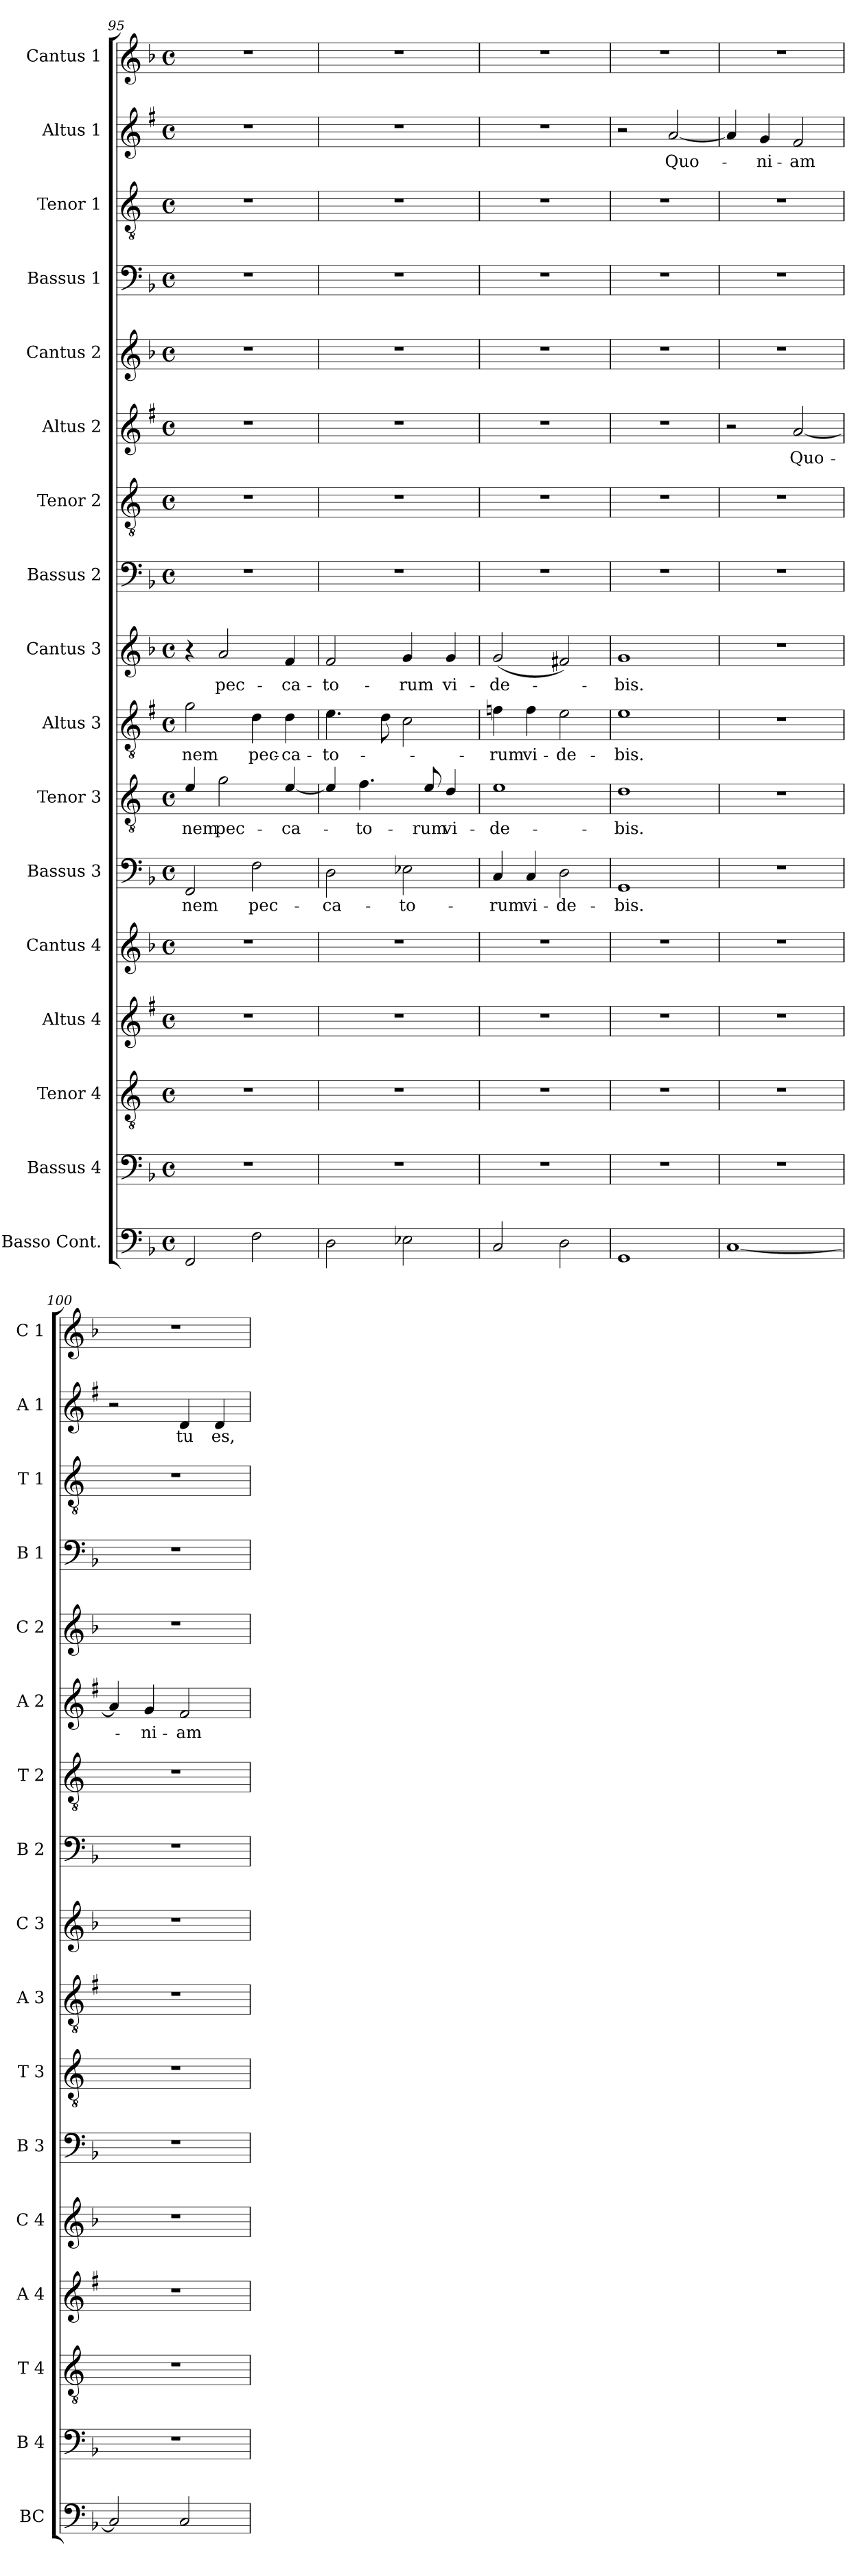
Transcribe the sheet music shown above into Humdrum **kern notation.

**kern	**kern	**kern	**kern	**kern	**kern	**text	**kern	**text	**kern	**text	**kern	**text	**kern	**kern	**kern	**text	**kern	**kern	**kern	**kern	**text	**kern
*part17	*part16	*part15	*part14	*part13	*part12	*part12	*part11	*part11	*part10	*part10	*part9	*part9	*part8	*part7	*part6	*part6	*part5	*part4	*part3	*part2	*part2	*part1
*staff17	*staff16	*staff15	*staff14	*staff13	*staff12	*staff12	*staff11	*staff11	*staff10	*staff10	*staff9	*staff9	*staff8	*staff7	*staff6	*staff6	*staff5	*staff4	*staff3	*staff2	*staff2	*staff1
*I"Basso Cont.	*I"Bassus 4	*I"Tenor 4	*I"Altus 4	*I"Cantus 4	*I"Bassus 3	*	*I"Tenor 3	*	*I"Altus 3	*	*I"Cantus 3	*	*I"Bassus 2	*I"Tenor 2	*I"Altus 2	*	*I"Cantus 2	*I"Bassus 1	*I"Tenor 1	*I"Altus 1	*	*I"Cantus 1
*I'BC	*I'B 4	*I'T 4	*I'A 4	*I'C 4	*I'B 3	*	*I'T 3	*	*I'A 3	*	*I'C 3	*	*I'B 2	*I'T 2	*I'A 2	*	*I'C 2	*I'B 1	*I'T 1	*I'A 1	*	*I'C 1
*clefF4	*clefF4	*clefGv2	*clefG2	*clefG2	*clefF4	*	*clefGv2	*	*clefGv2	*	*clefG2	*	*clefF4	*clefGv2	*clefG2	*	*clefG2	*clefF4	*clefGv2	*clefG2	*	*clefG2
*	*	*ITrd4c7	*ITrd1c2	*	*	*	*ITrd4c7	*	*ITrd1c2	*	*	*	*	*ITrd4c7	*ITrd1c2	*	*	*	*ITrd4c7	*ITrd1c2	*	*
*k[b-]	*k[b-]	*k[b-]	*k[b-]	*k[b-]	*k[b-]	*	*k[b-]	*	*k[b-]	*	*k[b-]	*	*k[b-]	*k[b-]	*k[b-]	*	*k[b-]	*k[b-]	*k[b-]	*k[b-]	*	*k[b-]
*F:	*F:	*F:	*F:	*F:	*F:	*	*F:	*	*F:	*	*F:	*	*F:	*F:	*F:	*	*F:	*F:	*F:	*F:	*	*F:
*M4/4	*M4/4	*M4/4	*M4/4	*M4/4	*M4/4	*	*M4/4	*	*M4/4	*	*M4/4	*	*M4/4	*M4/4	*M4/4	*	*M4/4	*M4/4	*M4/4	*M4/4	*	*M4/4
*met(c)	*met(c)	*met(c)	*met(c)	*met(c)	*met(c)	*	*met(c)	*	*met(c)	*	*met(c)	*	*met(c)	*met(c)	*met(c)	*	*met(c)	*met(c)	*met(c)	*met(c)	*	*met(c)
=95	=95	=95	=95	=95	=95	=95	=95	=95	=95	=95	=95	=95	=95	=95	=95	=95	=95	=95	=95	=95	=95	=95
!	!	!	!	!	!	!LO:LY:b	!	!LO:LY:b	!	!LO:LY:b	!	!	!	!	!	!	!	!	!	!	!	!
2FF/	1r	1r	1r	1r	2FF/	-nem	4A/	-nem	2f\	-nem	4r	.	1r	1r	1r	.	1r	1r	1r	1r	.	1r
!	!	!	!	!	!	!	!	!LO:LY:b	!	!	!	!LO:LY:b	!	!	!	!	!	!	!	!	!	!
.	.	.	.	.	.	.	2c\	pec-	.	.	2a/	pec-	.	.	.	.	.	.	.	.	.	.
!	!	!	!	!	!	!LO:LY:b	!	!	!	!LO:LY:b	!	!	!	!	!	!	!	!	!	!	!	!
2F\	.	.	.	.	2F\	pec-	.	.	4c\	pec-	.	.	.	.	.	.	.	.	.	.	.	.
!	!	!	!	!	!	!	!	!LO:LY:b	!	!LO:LY:b	!	!LO:LY:b	!	!	!	!	!	!	!	!	!	!
.	.	.	.	.	.	.	[4A/	-ca-	4c\	-ca-	4f/	-ca-	.	.	.	.	.	.	.	.	.	.
=96	=96	=96	=96	=96	=96	=96	=96	=96	=96	=96	=96	=96	=96	=96	=96	=96	=96	=96	=96	=96	=96	=96
!	!	!	!	!	!	!LO:LY:b	!	!	!	!LO:LY:b	!	!LO:LY:b	!	!	!	!	!	!	!	!	!	!
2D\	1r	1r	1r	1r	2D\	-ca-	4A/]	.	4.d\	-to-	2f/	-to-	1r	1r	1r	.	1r	1r	1r	1r	.	1r
!	!	!	!	!	!	!	!	!LO:LY:b	!	!	!	!	!	!	!	!	!	!	!	!	!	!
.	.	.	.	.	.	.	4.B-\	-to-	.	.	.	.	.	.	.	.	.	.	.	.	.	.
.	.	.	.	.	.	.	.	.	8c\	.	.	.	.	.	.	.	.	.	.	.	.	.
!	!	!	!	!	!	!LO:LY:b	!	!	!	!	!	!LO:LY:b	!	!	!	!	!	!	!	!	!	!
2E-X\	.	.	.	.	2E-X\	-to-	.	.	2B-\	.	4g/	-rum	.	.	.	.	.	.	.	.	.	.
!	!	!	!	!	!	!	!	!LO:LY:b	!	!	!	!	!	!	!	!	!	!	!	!	!	!
.	.	.	.	.	.	.	8A/	-rum	.	.	.	.	.	.	.	.	.	.	.	.	.	.
!	!	!	!	!	!	!	!	!LO:LY:b	!	!	!	!LO:LY:b	!	!	!	!	!	!	!	!	!	!
.	.	.	.	.	.	.	4G/	vi-	.	.	4g/	vi-	.	.	.	.	.	.	.	.	.	.
=97	=97	=97	=97	=97	=97	=97	=97	=97	=97	=97	=97	=97	=97	=97	=97	=97	=97	=97	=97	=97	=97	=97
!	!	!	!	!	!	!LO:LY:b	!	!LO:LY:b	!	!LO:LY:b	!	!LO:LY:b	!	!	!	!	!	!	!	!	!	!
2C/	1r	1r	1r	1r	4C/	-rum	1A	-de-	4e-X\	-rum	(<2g/	-de-	1r	1r	1r	.	1r	1r	1r	1r	.	1r
!	!	!	!	!	!	!LO:LY:b	!	!	!	!LO:LY:b	!	!	!	!	!	!	!	!	!	!	!	!
.	.	.	.	.	4C/	vi-	.	.	4e-\	vi-	.	.	.	.	.	.	.	.	.	.	.	.
!	!	!	!	!	!	!LO:LY:b	!	!	!	!LO:LY:b	!	!	!	!	!	!	!	!	!	!	!	!
2D\	.	.	.	.	2D\	-de-	.	.	2d\	-de-	2f#X/)	.	.	.	.	.	.	.	.	.	.	.
=98	=98	=98	=98	=98	=98	=98	=98	=98	=98	=98	=98	=98	=98	=98	=98	=98	=98	=98	=98	=98	=98	=98
!	!	!	!	!	!	!LO:LY:b	!	!LO:LY:b	!	!LO:LY:b	!	!LO:LY:b	!	!	!	!	!	!	!	!	!	!
1GG	1r	1r	1r	1r	1GG	-bis.	1G	-bis.	1d	-bis.	1g	-bis.	1r	1r	1r	.	1r	1r	1r	2r	.	1r
!	!	!	!	!	!	!	!	!	!	!	!	!	!	!	!	!	!	!	!	!	!LO:LY:b	!
.	.	.	.	.	.	.	.	.	.	.	.	.	.	.	.	.	.	.	.	[2g/	Quo-	.
=99	=99	=99	=99	=99	=99	=99	=99	=99	=99	=99	=99	=99	=99	=99	=99	=99	=99	=99	=99	=99	=99	=99
[1C	1r	1r	1r	1r	1r	.	1r	.	1r	.	1r	.	1r	1r	2r	.	1r	1r	1r	4g/]	.	1r
!	!	!	!	!	!	!	!	!	!	!	!	!	!	!	!	!	!	!	!	!	!LO:LY:b	!
.	.	.	.	.	.	.	.	.	.	.	.	.	.	.	.	.	.	.	.	4f/	-ni-	.
!	!	!	!	!	!	!	!	!	!	!	!	!	!	!	!	!LO:LY:b	!	!	!	!	!LO:LY:b	!
.	.	.	.	.	.	.	.	.	.	.	.	.	.	.	[2g/	Quo-	.	.	.	2e/	-am	.
!!LO:PB:g=z
=100	=100	=100	=100	=100	=100	=100	=100	=100	=100	=100	=100	=100	=100	=100	=100	=100	=100	=100	=100	=100	=100	=100
2C/]	1r	1r	1r	1r	1r	.	1r	.	1r	.	1r	.	1r	1r	4g/]	.	1r	1r	1r	2r	.	1r
!	!	!	!	!	!	!	!	!	!	!	!	!	!	!	!	!LO:LY:b	!	!	!	!	!	!
.	.	.	.	.	.	.	.	.	.	.	.	.	.	.	4f/	-ni-	.	.	.	.	.	.
!	!	!	!	!	!	!	!	!	!	!	!	!	!	!	!	!LO:LY:b	!	!	!	!	!LO:LY:b	!
2C/	.	.	.	.	.	.	.	.	.	.	.	.	.	.	2e/	-am	.	.	.	4c/	tu	.
!	!	!	!	!	!	!	!	!	!	!	!	!	!	!	!	!	!	!	!	!	!LO:LY:b	!
.	.	.	.	.	.	.	.	.	.	.	.	.	.	.	.	.	.	.	.	4c/	es,	.
=	=	=	=	=	=	=	=	=	=	=	=	=	=	=	=	=	=	=	=	=	=	=
*-	*-	*-	*-	*-	*-	*-	*-	*-	*-	*-	*-	*-	*-	*-	*-	*-	*-	*-	*-	*-	*-	*-
